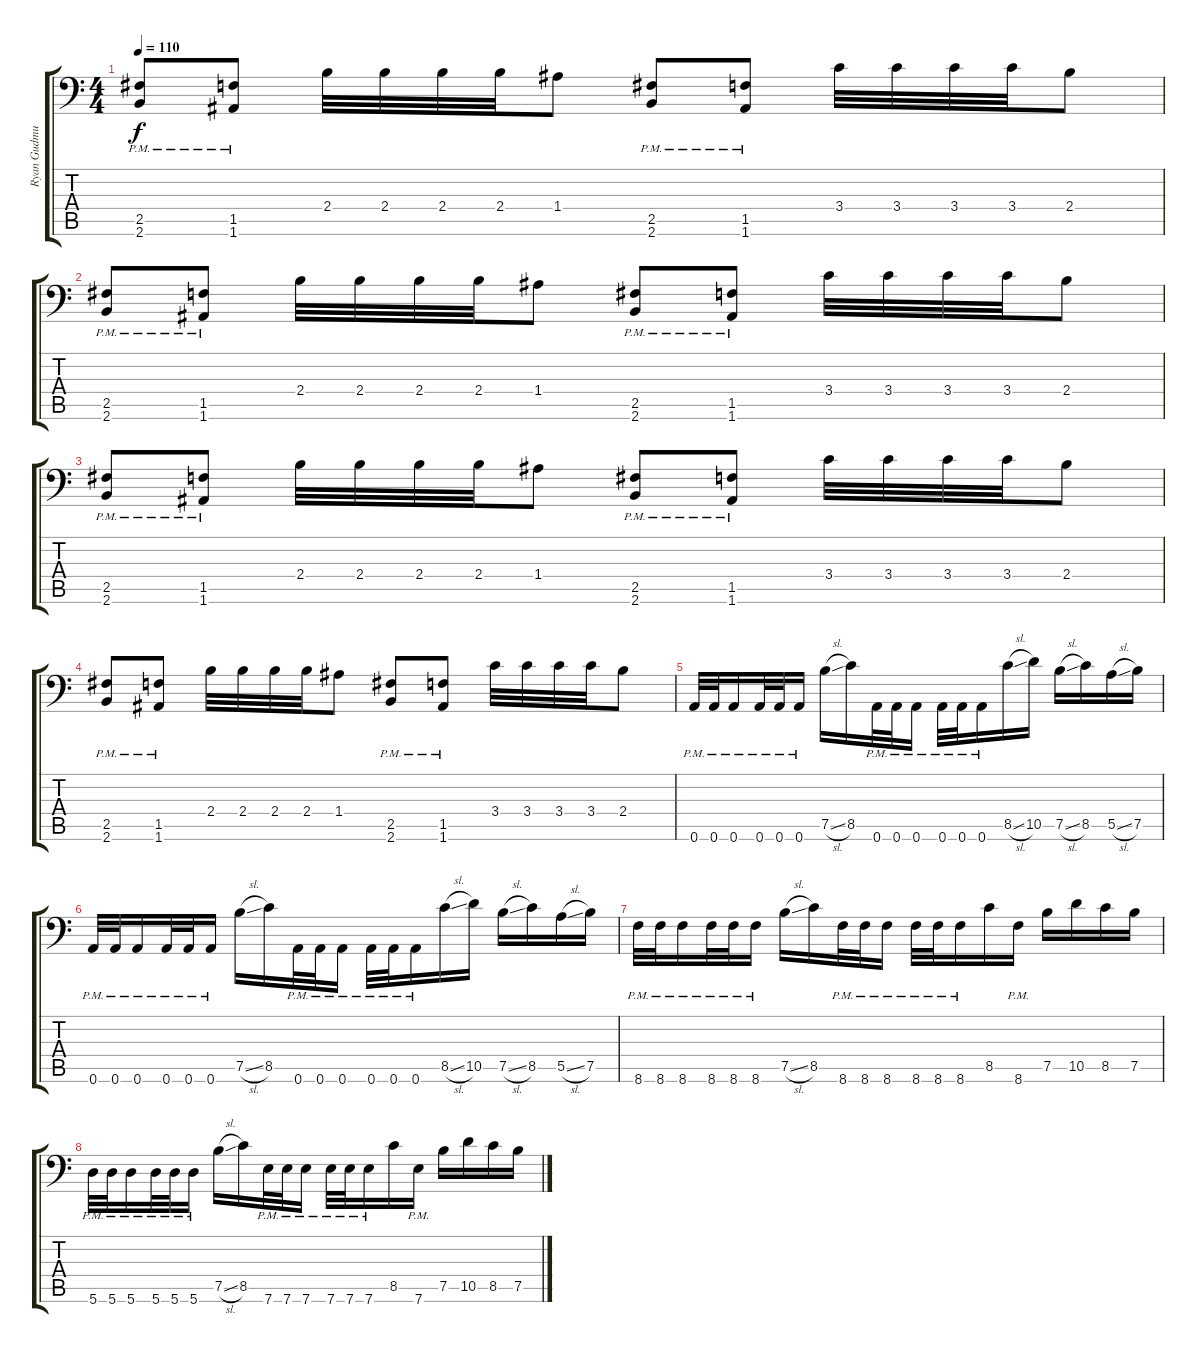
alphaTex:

\track ("Ryan Gudmunds" "Ryan Gudmu") {instrument distortionguitar}
\staff {score tabs}
\tuning (B3 Gb3 D3 A2 E2 A1) {hide}
\ts (4 4)
\tempo 110
\clef f4
\ks c
(2.5{pm} 2.6{pm}).8{dy f} (1.5{pm} 1.6{pm}).8 2.4.32 2.4.32 2.4.32 2.4.32 1.4.8 (2.5{pm} 2.6{pm}).8 (1.5{pm} 1.6{pm}).8 3.4.32 3.4.32 3.4.32 3.4.32 2.4.8 |
(2.5{pm} 2.6{pm}).8 (1.5{pm} 1.6{pm}).8 2.4.32 2.4.32 2.4.32 2.4.32 1.4.8 (2.5{pm} 2.6{pm}).8 (1.5{pm} 1.6{pm}).8 3.4.32 3.4.32 3.4.32 3.4.32 2.4.8 |
(2.5{pm} 2.6{pm}).8 (1.5{pm} 1.6{pm}).8 2.4.32 2.4.32 2.4.32 2.4.32 1.4.8 (2.5{pm} 2.6{pm}).8 (1.5{pm} 1.6{pm}).8 3.4.32 3.4.32 3.4.32 3.4.32 2.4.8 |
(2.5{pm} 2.6{pm}).8 (1.5{pm} 1.6{pm}).8 2.4.32 2.4.32 2.4.32 2.4.32 1.4.8 (2.5{pm} 2.6{pm}).8 (1.5{pm} 1.6{pm}).8 3.4.32 3.4.32 3.4.32 3.4.32 2.4.8 |
0.6{pm}.32 0.6{pm}.32 0.6{pm}.16 0.6{pm}.32 0.6{pm}.32 0.6{pm}.16 7.5{sl}.16 8.5.16 0.6{pm}.32 0.6{pm}.32 0.6{pm}.16 0.6{pm}.32 0.6{pm}.32 0.6{pm}.16 8.5{sl}.16 10.5.16 7.5{sl}.16 8.5.16 5.5{sl}.16 7.5.16 |
0.6{pm}.32 0.6{pm}.32 0.6{pm}.16 0.6{pm}.32 0.6{pm}.32 0.6{pm}.16 7.5{sl}.16 8.5.16 0.6{pm}.32 0.6{pm}.32 0.6{pm}.16 0.6{pm}.32 0.6{pm}.32 0.6{pm}.16 8.5{sl}.16 10.5.16 7.5{sl}.16 8.5.16 5.5{sl}.16 7.5.16 |
8.6{pm}.32 8.6{pm}.32 8.6{pm}.16 8.6{pm}.32 8.6{pm}.32 8.6{pm}.16 7.5{sl}.16 8.5.16 8.6{pm}.32 8.6{pm}.32 8.6{pm}.16 8.6{pm}.32 8.6{pm}.32 8.6{pm}.16 8.5.16 8.6{pm}.16 7.5.16 10.5.16 8.5.16 7.5.16 |
5.6{pm}.32 5.6{pm}.32 5.6{pm}.16 5.6{pm}.32 5.6{pm}.32 5.6{pm}.16 7.5{sl}.16 8.5.16 7.6{pm}.32 7.6{pm}.32 7.6{pm}.16 7.6{pm}.32 7.6{pm}.32 7.6{pm}.16 8.5.16 7.6{pm}.16 7.5.16 10.5.16 8.5.16 7.5.16
